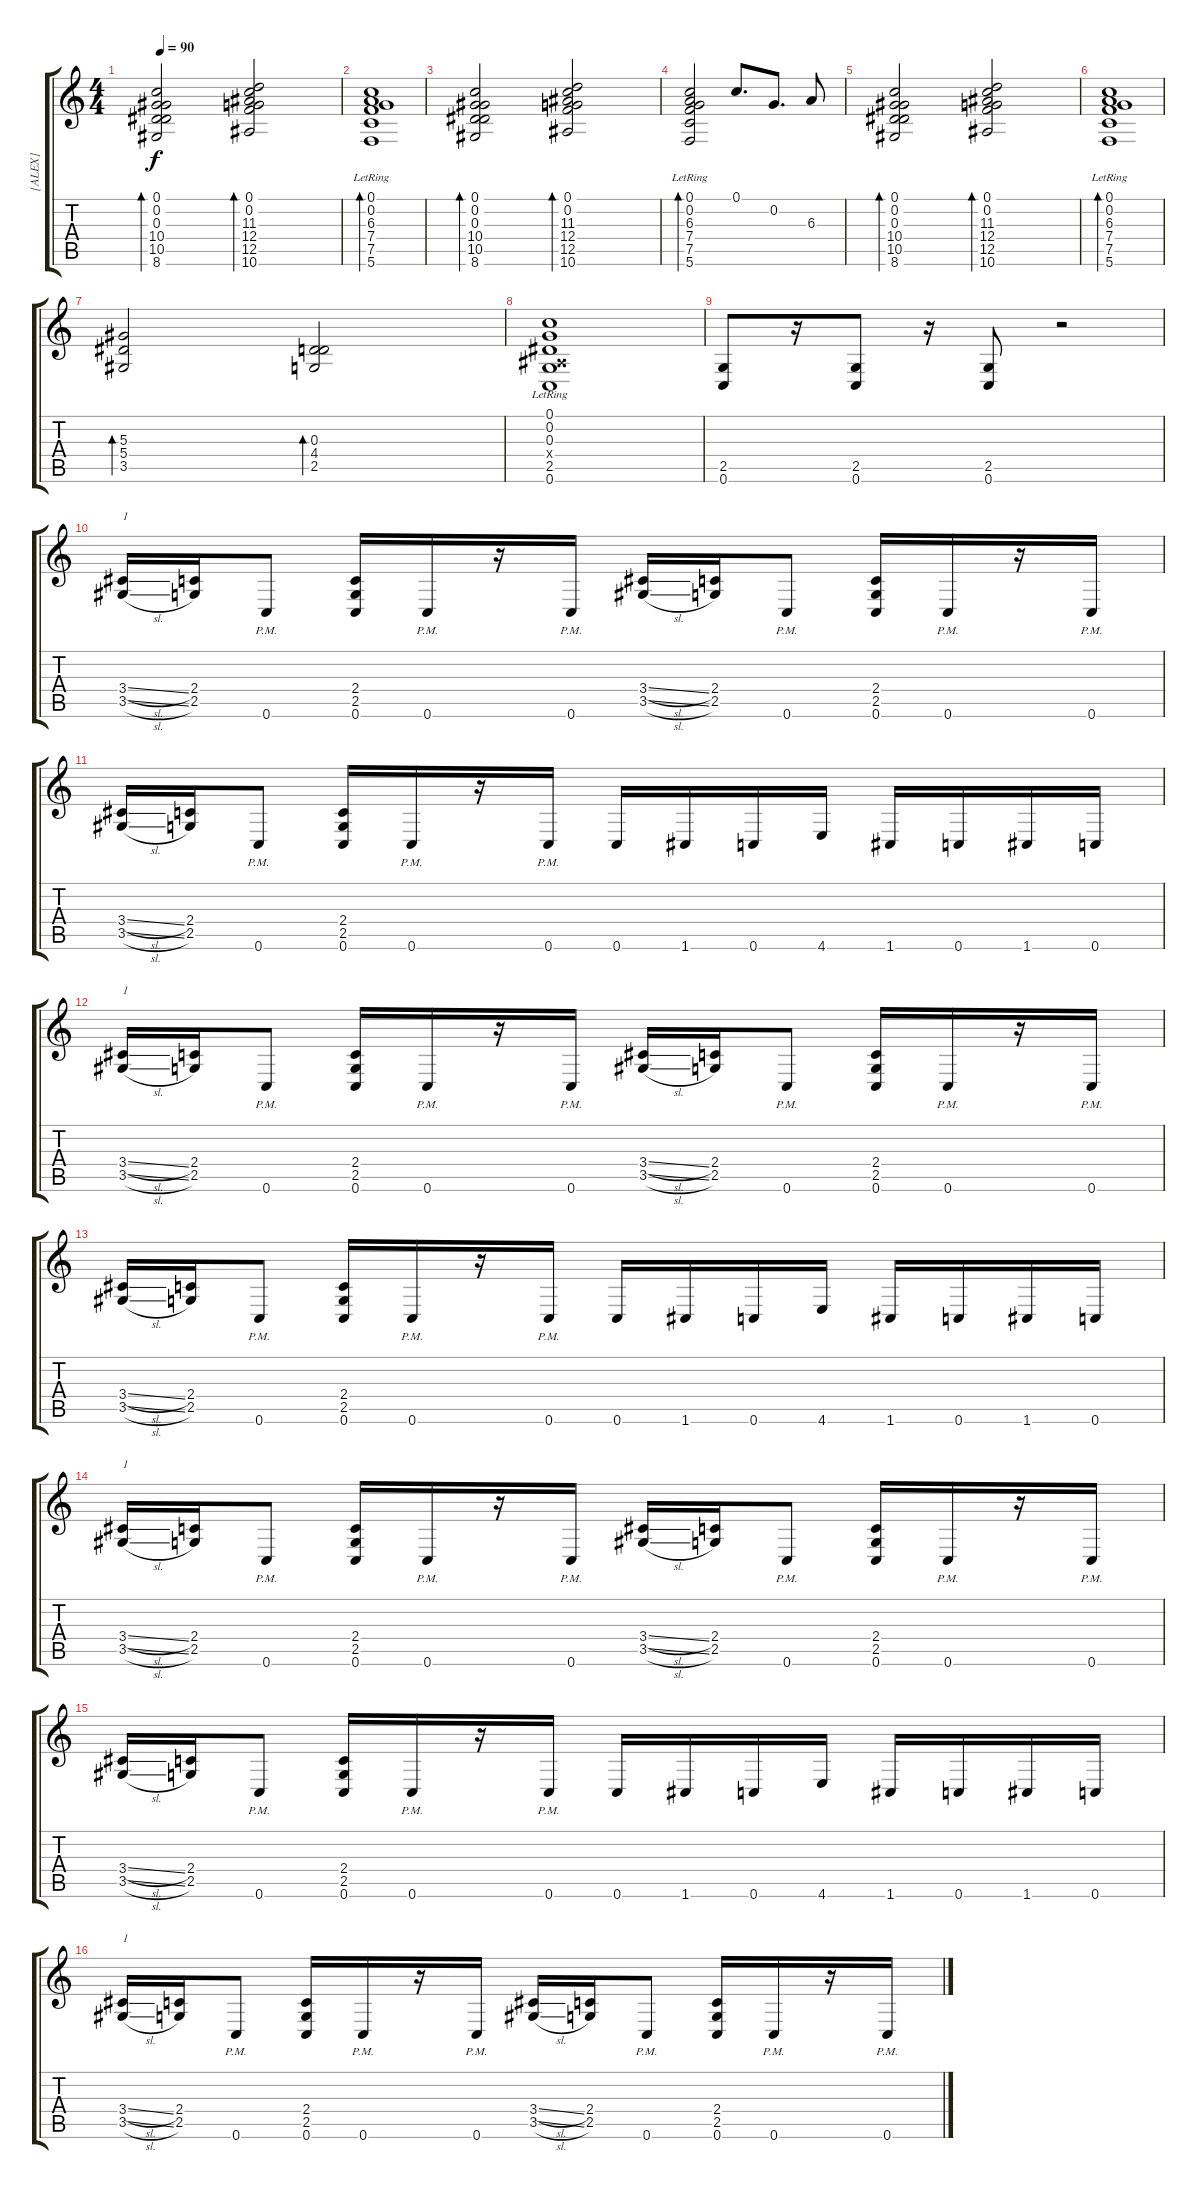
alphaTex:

\track ("[ALEX]" "[ALEX]") {instrument overdrivenguitar}
\staff {score tabs}
\tuning (C4 G3 Eb3 Bb2 F2 C2) {hide}
\ts (4 4)
\tempo 90
\clef g2
\ks c
(0.1 0.2 0.3 10.4 10.5 8.6).2{bd 120 dy f instrument electricguitarclean} (0.1 0.2 11.3 12.4 12.5 10.6).2{bd 120} |
(0.1 0.2 6.3 7.4{lr} 7.5 5.6).1{bd 120} |
(0.1 0.2 0.3 10.4 10.5 8.6).2{bd 120} (0.1 0.2 11.3 12.4 12.5 10.6).2{bd 120} |
(0.1 0.2 6.3 7.4{lr} 7.5 5.6).2{bd 120} 0.1.8{d} 0.2.8{d} 6.3.8 |
(0.1 0.2 0.3 10.4 10.5 8.6).2{bd 120} (0.1 0.2 11.3 12.4 12.5 10.6).2{bd 120} |
(0.1 0.2 6.3 7.4{lr} 7.5 5.6).1{bd 120} |
(5.3 5.4 3.5).2{bd 120} (0.3 4.4 2.5).2{bd 120} |
(0.1{lr} 0.2 0.3{lr} 0.4{x} 2.5{lr} 0.6{lr}).1{instrument overdrivenguitar} |
(2.5 0.6).8 r.16 (2.5 0.6).8 r.16 (2.5 0.6).8 r.2 |
(3.4{sl} 3.5{sl}).16{txt "1"} (2.4 2.5).16 0.6{pm}.8 (2.4 2.5 0.6).16 0.6{pm}.16 r.16 0.6{pm}.16 (3.4{sl} 3.5{sl}).16 (2.4 2.5).16 0.6{pm}.8 (2.4 2.5 0.6).16 0.6{pm}.16 r.16 0.6{pm}.16 |
(3.4{sl} 3.5{sl}).16 (2.4 2.5).16 0.6{pm}.8 (2.4 2.5 0.6).16 0.6{pm}.16 r.16 0.6{pm}.16 0.6.16 1.6.16 0.6.16 4.6.16 1.6.16 0.6.16 1.6.16 0.6.16 |
(3.4{sl} 3.5{sl}).16{txt "1"} (2.4 2.5).16 0.6{pm}.8 (2.4 2.5 0.6).16 0.6{pm}.16 r.16 0.6{pm}.16 (3.4{sl} 3.5{sl}).16 (2.4 2.5).16 0.6{pm}.8 (2.4 2.5 0.6).16 0.6{pm}.16 r.16 0.6{pm}.16 |
(3.4{sl} 3.5{sl}).16 (2.4 2.5).16 0.6{pm}.8 (2.4 2.5 0.6).16 0.6{pm}.16 r.16 0.6{pm}.16 0.6.16 1.6.16 0.6.16 4.6.16 1.6.16 0.6.16 1.6.16 0.6.16 |
(3.4{sl} 3.5{sl}).16{txt "1"} (2.4 2.5).16 0.6{pm}.8 (2.4 2.5 0.6).16 0.6{pm}.16 r.16 0.6{pm}.16 (3.4{sl} 3.5{sl}).16 (2.4 2.5).16 0.6{pm}.8 (2.4 2.5 0.6).16 0.6{pm}.16 r.16 0.6{pm}.16 |
(3.4{sl} 3.5{sl}).16 (2.4 2.5).16 0.6{pm}.8 (2.4 2.5 0.6).16 0.6{pm}.16 r.16 0.6{pm}.16 0.6.16 1.6.16 0.6.16 4.6.16 1.6.16 0.6.16 1.6.16 0.6.16 |
(3.4{sl} 3.5{sl}).16{txt "1"} (2.4 2.5).16 0.6{pm}.8 (2.4 2.5 0.6).16 0.6{pm}.16 r.16 0.6{pm}.16 (3.4{sl} 3.5{sl}).16 (2.4 2.5).16 0.6{pm}.8 (2.4 2.5 0.6).16 0.6{pm}.16 r.16 0.6{pm}.16
